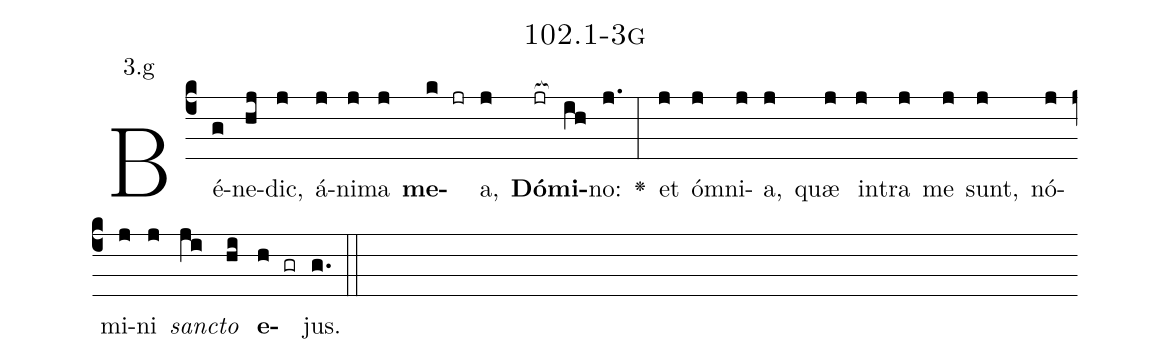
name: 102.1-3g;
annotation: 3.g;
%%
(c4)Bé(g)ne(hj)dic,(j) á(j)ni(j)ma(j) <b>me</b>(k jr)a,(j) <b>Dó</b>(jr[ocb:1{])<b>mi</b>(ih[ocb:0}])no:(j.) <v>\greheightstar</v>(:) et(j) óm(j)ni(j)a,(j) quæ(j) in(j)tra(j) me(j) sunt,(j) nó(j)mi(j)ni(j) <i>sanc</i>(ji)<i>to</i>(hi) <b>e</b>(h gr)jus.(g.) (::)


%E(j) u(j) o(ji) u(hi) a(h) e.(g.) (::)
